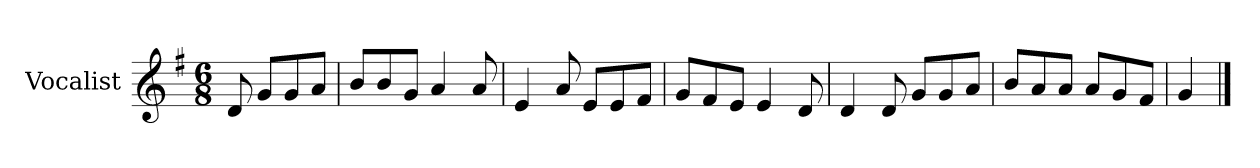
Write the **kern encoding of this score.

**kern
*part1
*staff1
*I"Vocalist
*k[f#]
*G:
*M6/8
=
8d
8gL
8g
8aJ
=1
8bL
8b
8gJ
4a
8a
=2
4e
8a
8eL
8e
8f#J
=3
8gL
8f#
8eJ
4e
8d
=4
4d
8d
8gL
8g
8aJ
=5
8bL
8a
8aJ
8aL
8g
8f#J
=6
4g
==
*-
